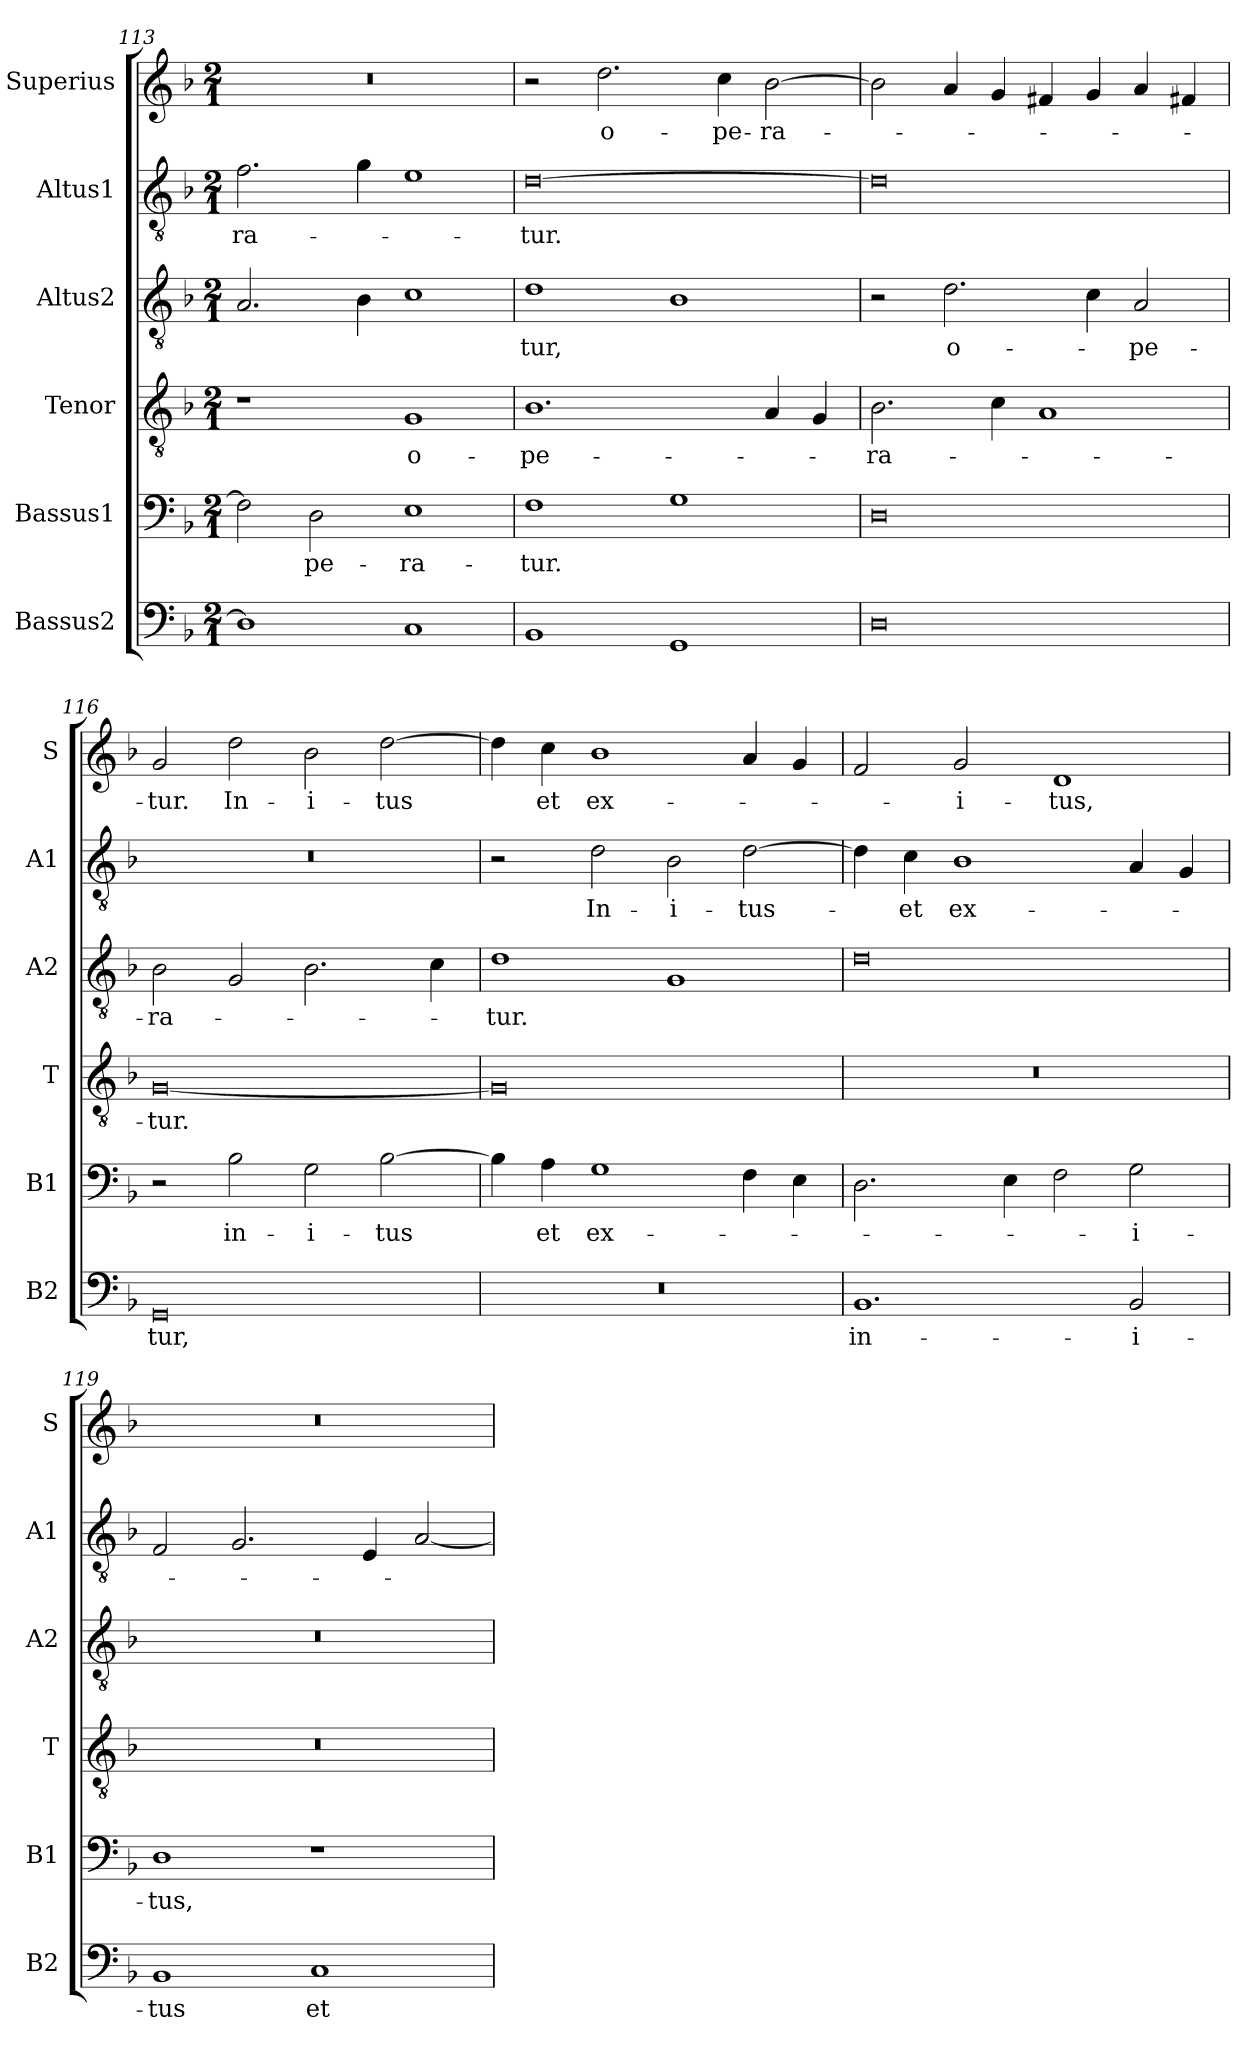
**kern	**text	**kern	**text	**kern	**text	**kern	**text	**kern	**text	**kern	**text
*part6	*part6	*part5	*part5	*part4	*part4	*part3	*part3	*part2	*part2	*part1	*part1
*staff6	*staff6	*staff5	*staff5	*staff4	*staff4	*staff3	*staff3	*staff2	*staff2	*staff1	*staff1
*I"Bassus2	*	*I"Bassus1	*	*I"Tenor	*	*I"Altus2	*	*I"Altus1	*	*I"Superius	*
*I'B2	*	*I'B1	*	*I'T	*	*I'A2	*	*I'A1	*	*I'S	*
*clefF4	*	*clefF4	*	*clefGv2	*	*clefGv2	*	*clefGv2	*	*clefG2	*
*k[b-]	*	*k[b-]	*	*k[b-]	*	*k[b-]	*	*k[b-]	*	*k[b-]	*
*M2/1	*	*M2/1	*	*M2/1	*	*M2/1	*	*M2/1	*	*M2/1	*
=113	=113	=113	=113	=113	=113	=113	=113	=113	=113	=113	=113
1D]	.	2F\]	.	1r	.	2.A/	.	2.f\	-ra-	0r	.
.	.	2D\	-pe-	.	.	.	.	.	.	.	.
.	.	.	.	.	.	4B-\	.	4g\	.	.	.
1C	.	1E	-ra-	1G	o-	1c	.	1e	.	.	.
=114	=114	=114	=114	=114	=114	=114	=114	=114	=114	=114	=114
1BB-	.	1F	-tur.	1.B-	-pe-	1d	-tur,	[0d	-tur.	2r	.
.	.	.	.	.	.	.	.	.	.	2.dd\	o-
1GG	.	1G	.	.	.	1B-	.	.	.	.	.
.	.	.	.	.	.	.	.	.	.	4cc\	-pe-
.	.	.	.	4A/	.	.	.	.	.	[2b-\	-ra-
.	.	.	.	4G/	.	.	.	.	.	.	.
=115	=115	=115	=115	=115	=115	=115	=115	=115	=115	=115	=115
0D	.	0D	.	2.B-\	-ra-	2r	.	0d]	.	2b-\]	.
.	.	.	.	.	.	2.d\	o-	.	.	4a/	.
.	.	.	.	4c\	.	.	.	.	.	4g/	.
.	.	.	.	1A	.	.	.	.	.	4f#X/	.
.	.	.	.	.	.	4c\	.	.	.	4g/	.
.	.	.	.	.	.	2A/	-pe-	.	.	4a/	.
.	.	.	.	.	.	.	.	.	.	4f#X/	.
=116	=116	=116	=116	=116	=116	=116	=116	=116	=116	=116	=116
0GG	-tur,	2r	.	[0G	-tur.	2B-\	-ra-	0r	.	2g/	-tur.
.	.	2B-\	in-	.	.	2G/	.	.	.	2dd\	In-
.	.	2G\	-i-	.	.	2.B-\	.	.	.	2b-\	-i-
.	.	[2B-\	-tus	.	.	.	.	.	.	[2dd\	-tus
.	.	.	.	.	.	4c\	.	.	.	.	.
=117	=117	=117	=117	=117	=117	=117	=117	=117	=117	=117	=117
0r	.	4B-\]	.	0G]	.	1d	-tur.	2r	.	4dd\]	.
.	.	4A\	et	.	.	.	.	.	.	4cc\	et
.	.	1G	ex-	.	.	.	.	2d\	In-	1b-	ex-
.	.	.	.	.	.	1G	.	2B-\	-i-	.	.
.	.	4F\	.	.	.	.	.	[2d\	-tus-	4a/	.
.	.	4E\	.	.	.	.	.	.	.	4g/	.
=118	=118	=118	=118	=118	=118	=118	=118	=118	=118	=118	=118
1.BB-	in-	2.D\	.	0r	.	0d	.	4d\]	.	2f/	.
.	.	.	.	.	.	.	.	4c\	-et	.	.
.	.	.	.	.	.	.	.	1B-	ex-	2g/	-i-
.	.	4E\	.	.	.	.	.	.	.	.	.
.	.	2F\	.	.	.	.	.	.	.	1d	-tus,
2BB-/	-i-	2G\	-i-	.	.	.	.	4A/	.	.	.
.	.	.	.	.	.	.	.	4G/	.	.	.
=119	=119	=119	=119	=119	=119	=119	=119	=119	=119	=119	=119
1BB-	-tus	1D	-tus,	0r	.	0r	.	2F/	.	0r	.
.	.	.	.	.	.	.	.	2.G/	.	.	.
1C	et	1r	.	.	.	.	.	.	.	.	.
.	.	.	.	.	.	.	.	4E/	.	.	.
.	.	.	.	.	.	.	.	[2A/	.	.	.
=	=	=	=	=	=	=	=	=	=	=	=
*-	*-	*-	*-	*-	*-	*-	*-	*-	*-	*-	*-
